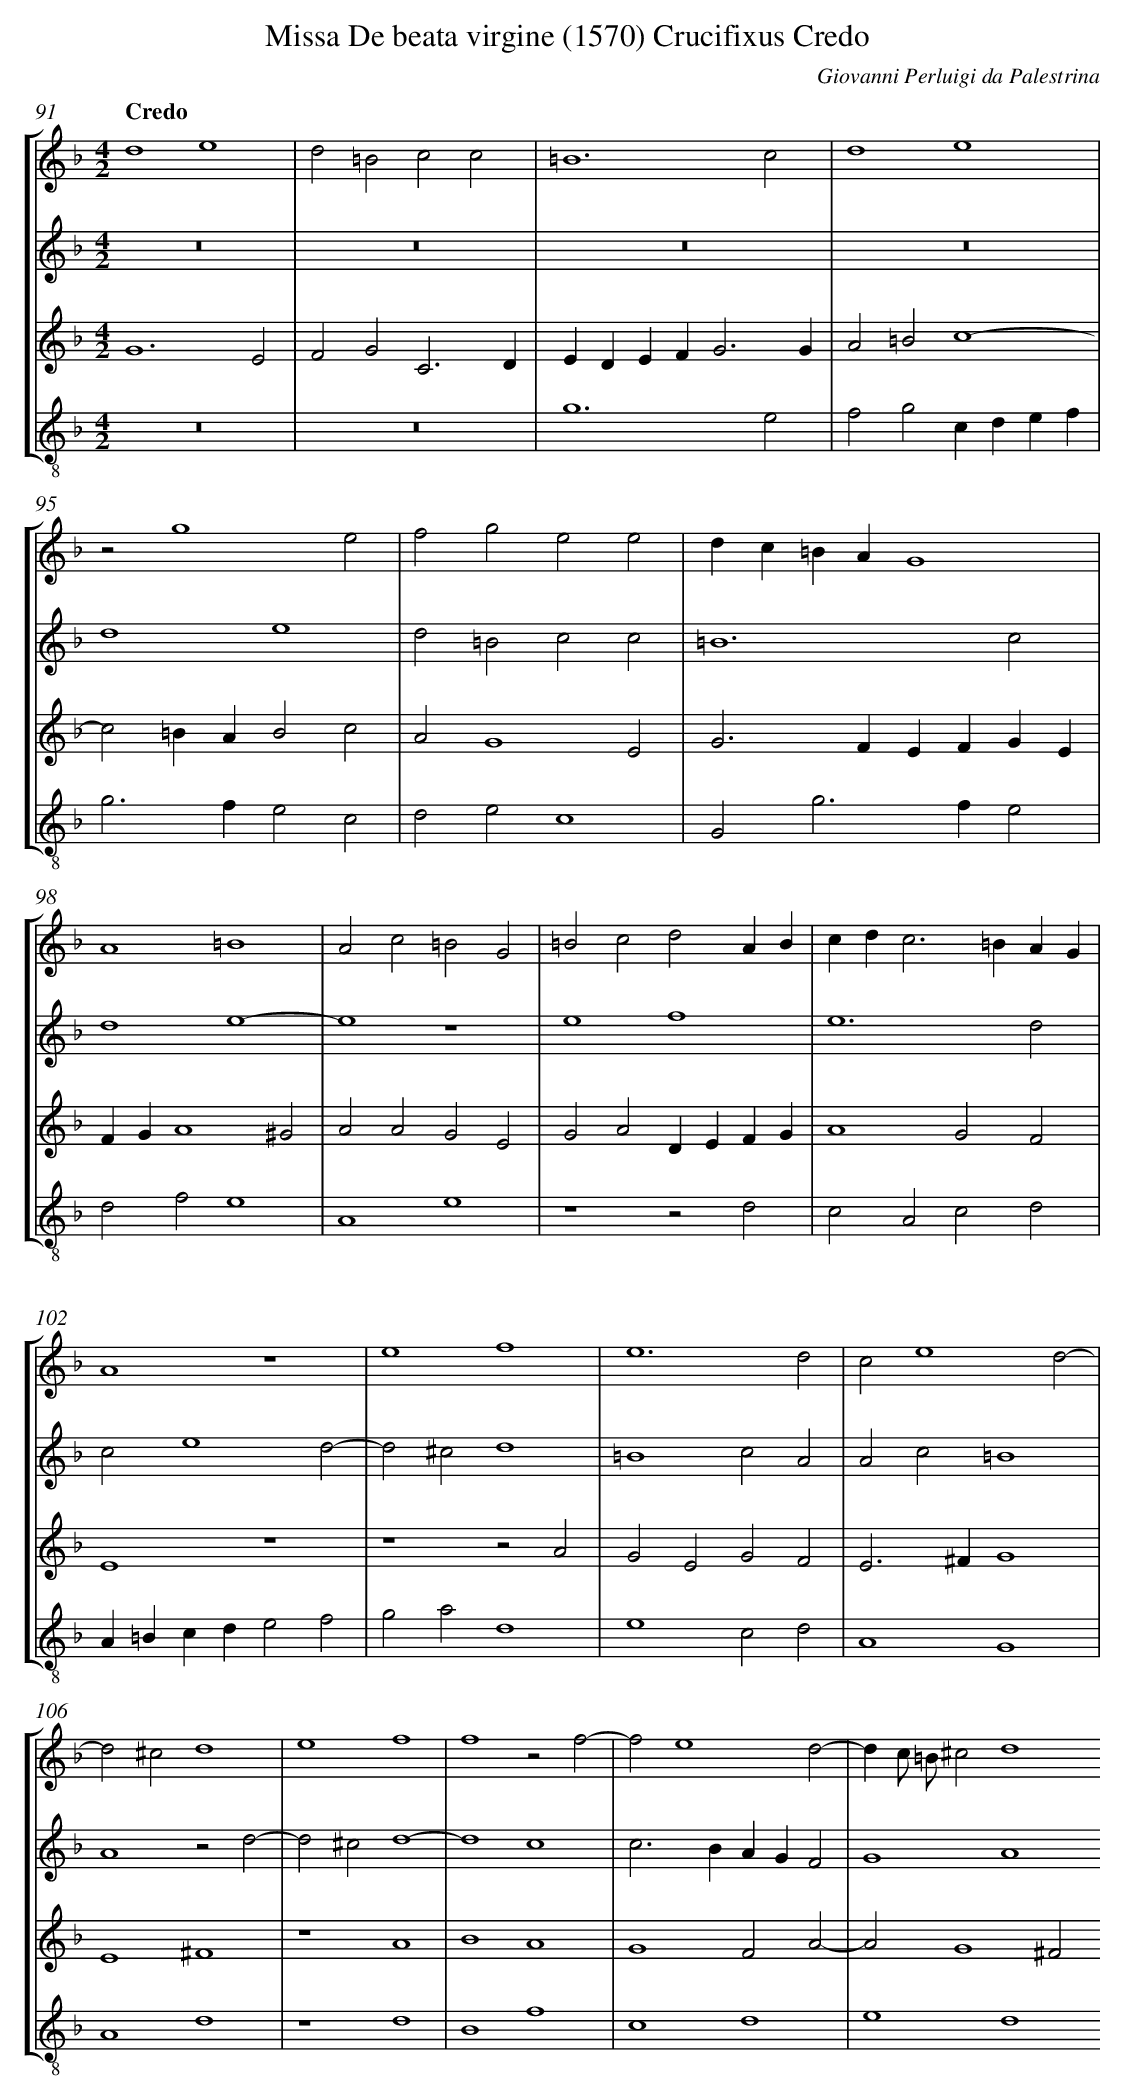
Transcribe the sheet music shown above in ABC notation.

X:1
T: Missa De beata virgine (1570) Crucifixus Credo
C: Giovanni Perluigi da Palestrina
L: 1/4
M: 4/2
Q: "Credo"
%%staves [1 2 3 4]
V: 1 clef=treble
V: 2 clef=treble
V: 3 clef=treble
V: 4 clef=treble-8
K: F
[V:1] d4e4 |
[V:2] z8 |
[V:3] G6E2 |
[V:4] z8 |
[V:1] d2=B2c2c2 |
[V:2] z8 |
[V:3] F2G2C3D |
[V:4] z8 |
[V:1] =B6c2 |
[V:2] z8 |
[V:3] EDEF2<G2G |
[V:4] g6e2 |
[V:1] d4e4 |
[V:2] z8 |
[V:3] A2=B2c4- |
[V:4] f2g2cdef |
[V:1] z2g4e2 |
[V:2] d4e4 |
[V:3] c2=BAB2c2 |
[V:4] g2>f2e2c2 |
[V:1] f2g2e2e2 |
[V:2] d2=B2c2c2 |
[V:3] A2G4E2 |
[V:4] d2e2c4 |
[V:1] dc=BAG4 |
[V:2] =B6c2 |
[V:3] G2>F2EFGE |
[V:4] G2g2>f2e2 |
[V:1] A4=B4 |
[V:2] d4e4- |
[V:3] FGA4^G2 |
[V:4] d2f2e4 |
[V:1] A2c2=B2G2 |
[V:2] e4z4 |
[V:3] A2A2G2E2 |
[V:4] A4e4 |
[V:1] =B2c2d2AB |
[V:2] e4f4 |
[V:3] G2A2DEFG |
[V:4] z4z2d2 |
[V:1] cd2<c2=BAG |
[V:2] e6d2 |
[V:3] A4G2F2 |
[V:4] c2A2c2d2 |
[V:1] A4z4 |
[V:2] c2e4d2- |
[V:3] E4z4 |
[V:4] A=Bcde2f2 |
[V:1] e4f4 |
[V:2] d2^c2d4 |
[V:3] z4z2A2 |
[V:4] g2a2d4 |
[V:1] e6d2 |
[V:2] =B4c2A2 |
[V:3] G2E2G2F2 |
[V:4] e4c2d2 |
[V:1] c2e4d2- |
[V:2] A2c2=B4 |
[V:3] E2>^F2G4 |
[V:4] A4G4 |
[V:1] d2^c2d4 |
[V:2] A4z2d2- |
[V:3] E4^F4 |
[V:4] A4d4 |
[V:1] e4f4 |
[V:2] d2^c2d4- |
[V:3] z4A4 |
[V:4] z4d4 |
[V:1] f4z2f2- |
[V:2] d4c4 |
[V:3] B4A4 |
[V:4] B4f4 |
[V:1] f2e4d2- |
[V:2] c2>B2AGF2 |
[V:3] G4F2A2- |
[V:4] c4d4 |
[V:1] dc/ =B/^c2d4
[V:2] G4A4
[V:3] A2G4^F2
[V:4] e4d4
